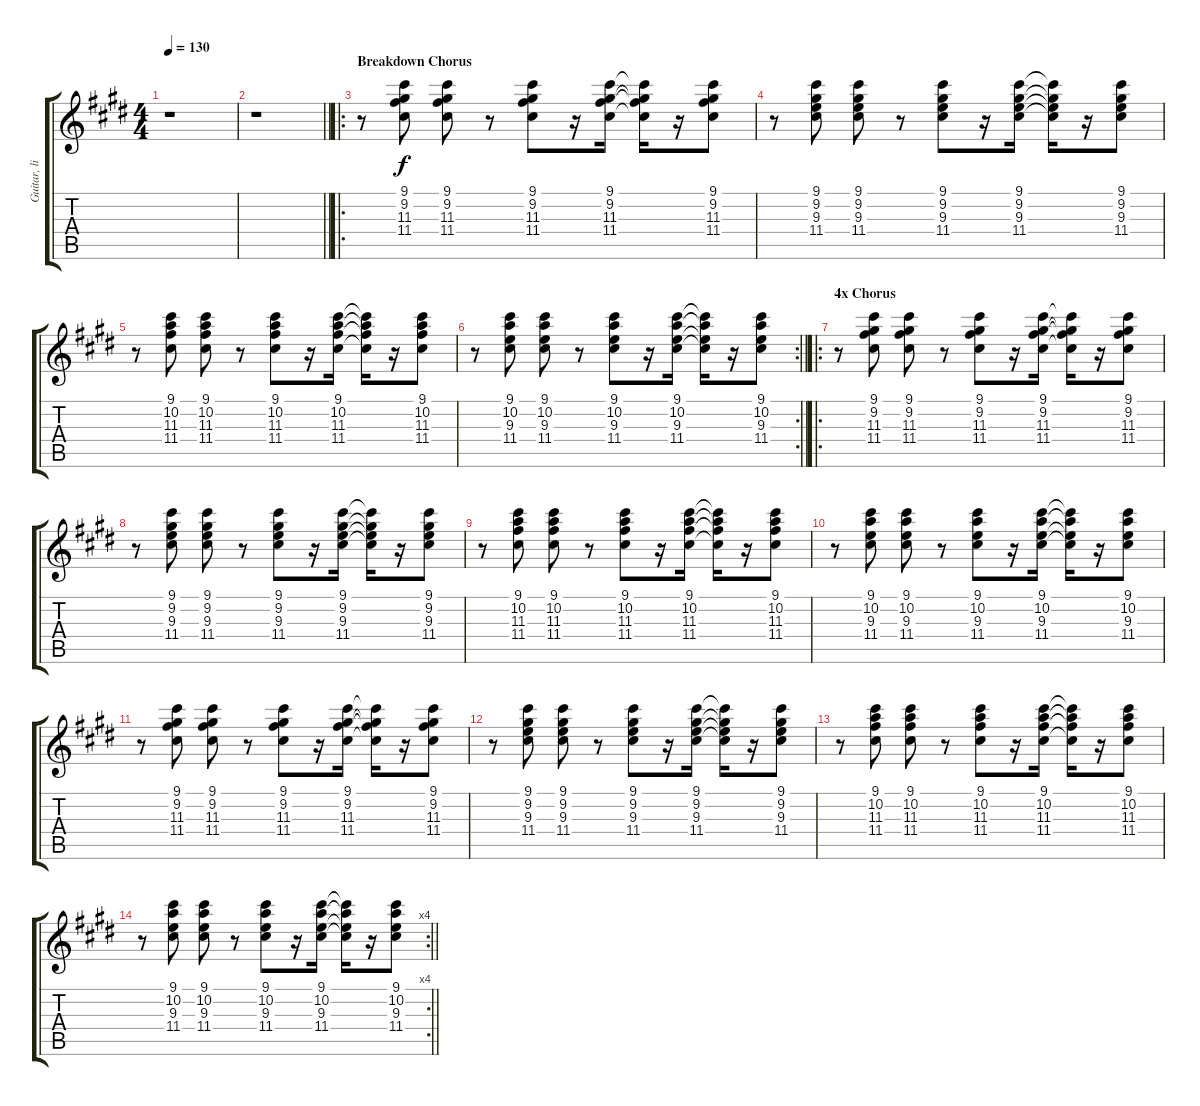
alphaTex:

\track ("Guitar, light overdrive" "Guitar, li") {instrument electricguitarclean}
\staff {score tabs}
\tuning (E4 B3 G3 D3 A2 E2) {hide}
\ts (4 4)
\tempo 130
\clef g2
\ks c#minor
r.1{dy f} |
\barLineRight lightlight
r.1 |
\ro
\section ("" "Breakdown Chorus")
r.8 (9.1 9.2 11.3 11.4).8 (9.1 9.2 11.3 11.4).8 r.8 (9.1 9.2 11.3 11.4).8 r.16 (9.1 9.2 11.3 11.4).16 (9.1{t} 9.2{t} 11.3{t} 11.4{t}).16 r.16 (9.1 9.2 11.3 11.4).8 |
r.8 (9.1 9.2 9.3 11.4).8 (9.1 9.2 9.3 11.4).8 r.8 (9.1 9.2 9.3 11.4).8 r.16 (9.1 9.2 9.3 11.4).16 (9.1{t} 9.2{t} 9.3{t} 11.4{t}).16 r.16 (9.1 9.2 9.3 11.4).8 |
r.8 (9.1 10.2 11.3 11.4).8 (9.1 10.2 11.3 11.4).8 r.8 (9.1 10.2 11.3 11.4).8 r.16 (9.1 10.2 11.3 11.4).16 (9.1{t} 10.2{t} 11.3{t} 11.4{t}).16 r.16 (9.1 10.2 11.3 11.4).8 |
\rc 2
\barLineRight lightlight
r.8 (9.1 10.2 9.3 11.4).8 (9.1 10.2 9.3 11.4).8 r.8 (9.1 10.2 9.3 11.4).8 r.16 (9.1 10.2 9.3 11.4).16 (9.1{t} 10.2{t} 9.3{t} 11.4{t}).16 r.16 (9.1 10.2 9.3 11.4).8 |
\ro
\section ("" "4x Chorus")
r.8 (9.1 9.2 11.3 11.4).8 (9.1 9.2 11.3 11.4).8 r.8 (9.1 9.2 11.3 11.4).8 r.16 (9.1 9.2 11.3 11.4).16 (9.1{t} 9.2{t} 11.3{t} 11.4{t}).16 r.16 (9.1 9.2 11.3 11.4).8 |
r.8 (9.1 9.2 9.3 11.4).8 (9.1 9.2 9.3 11.4).8 r.8 (9.1 9.2 9.3 11.4).8 r.16 (9.1 9.2 9.3 11.4).16 (9.1{t} 9.2{t} 9.3{t} 11.4{t}).16 r.16 (9.1 9.2 9.3 11.4).8 |
r.8 (9.1 10.2 11.3 11.4).8 (9.1 10.2 11.3 11.4).8 r.8 (9.1 10.2 11.3 11.4).8 r.16 (9.1 10.2 11.3 11.4).16 (9.1{t} 10.2{t} 11.3{t} 11.4{t}).16 r.16 (9.1 10.2 11.3 11.4).8 |
r.8 (9.1 10.2 9.3 11.4).8 (9.1 10.2 9.3 11.4).8 r.8 (9.1 10.2 9.3 11.4).8 r.16 (9.1 10.2 9.3 11.4).16 (9.1{t} 10.2{t} 9.3{t} 11.4{t}).16 r.16 (9.1 10.2 9.3 11.4).8 |
r.8 (9.1 9.2 11.3 11.4).8 (9.1 9.2 11.3 11.4).8 r.8 (9.1 9.2 11.3 11.4).8 r.16 (9.1 9.2 11.3 11.4).16 (9.1{t} 9.2{t} 11.3{t} 11.4{t}).16 r.16 (9.1 9.2 11.3 11.4).8 |
r.8 (9.1 9.2 9.3 11.4).8 (9.1 9.2 9.3 11.4).8 r.8 (9.1 9.2 9.3 11.4).8 r.16 (9.1 9.2 9.3 11.4).16 (9.1{t} 9.2{t} 9.3{t} 11.4{t}).16 r.16 (9.1 9.2 9.3 11.4).8 |
r.8 (9.1 10.2 11.3 11.4).8 (9.1 10.2 11.3 11.4).8 r.8 (9.1 10.2 11.3 11.4).8 r.16 (9.1 10.2 11.3 11.4).16 (9.1{t} 10.2{t} 11.3{t} 11.4{t}).16 r.16 (9.1 10.2 11.3 11.4).8 |
\rc 4
\barLineRight lightlight
r.8 (9.1 10.2 9.3 11.4).8 (9.1 10.2 9.3 11.4).8 r.8 (9.1 10.2 9.3 11.4).8 r.16 (9.1 10.2 9.3 11.4).16 (9.1{t} 10.2{t} 9.3{t} 11.4{t}).16 r.16 (9.1 10.2 9.3 11.4).8
